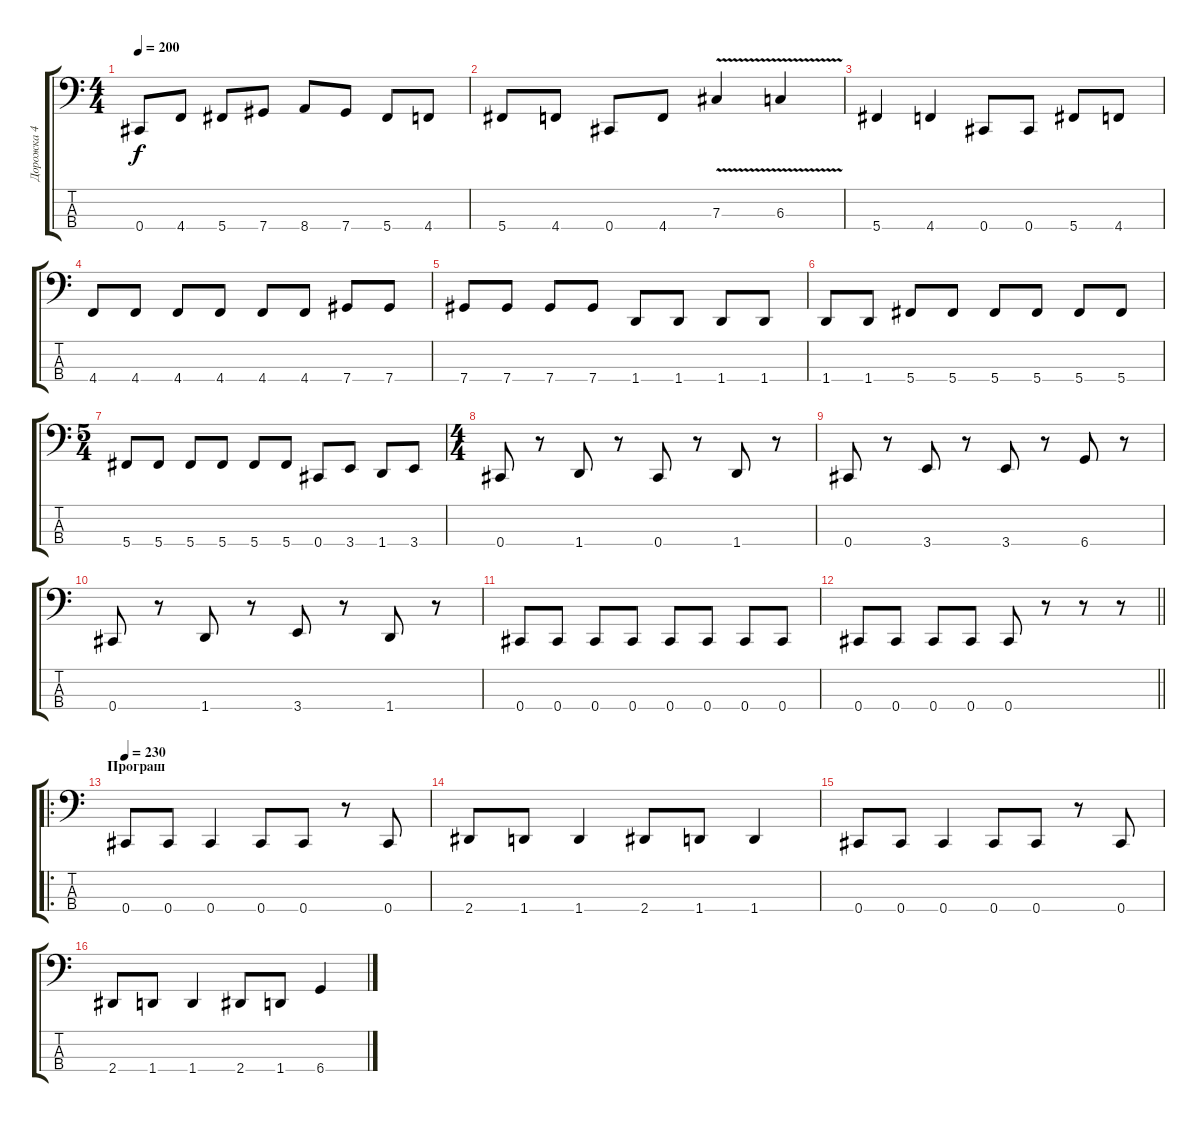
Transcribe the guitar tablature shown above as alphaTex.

\track ("Дорожка 4" "Дорожка 4") {instrument electricbassfinger}
\staff {score tabs}
\tuning (E2 B1 Gb1 Db1) {hide}
\ts (4 4)
\tempo 200
\clef f4
\ks c
0.4.8{dy f} 4.4.8 5.4.8 7.4.8 8.4.8 7.4.8 5.4.8 4.4.8 |
5.4.8 4.4.8 0.4.8 4.4.8 7.3{v}.4 6.3{v}.4 |
5.4.4 4.4.4 0.4.8 0.4.8 5.4.8 4.4.8 |
4.4.8 4.4.8 4.4.8 4.4.8 4.4.8 4.4.8 7.4.8 7.4.8 |
7.4.8 7.4.8 7.4.8 7.4.8 1.4.8 1.4.8 1.4.8 1.4.8 |
1.4.8 1.4.8 5.4.8 5.4.8 5.4.8 5.4.8 5.4.8 5.4.8 |
\ts (5 4)
5.4.8 5.4.8 5.4.8 5.4.8 5.4.8 5.4.8 0.4.8 3.4.8 1.4.8 3.4.8 |
\ts (4 4)
0.4.8 r.8 1.4.8 r.8 0.4.8 r.8 1.4.8 r.8 |
0.4.8 r.8 3.4.8 r.8 3.4.8 r.8 6.4.8 r.8 |
0.4.8 r.8 1.4.8 r.8 3.4.8 r.8 1.4.8 r.8 |
0.4.8 0.4.8 0.4.8 0.4.8 0.4.8 0.4.8 0.4.8 0.4.8 |
\barLineRight lightlight
0.4.8 0.4.8 0.4.8 0.4.8 0.4.8 r.8 r.8 r.8 |
\ro
\section ("" "Програш")
\tempo 230
0.4.8 0.4.8 0.4.4 0.4.8 0.4.8 r.8 0.4.8 |
2.4.8 1.4.8 1.4.4 2.4.8 1.4.8 1.4.4 |
0.4.8 0.4.8 0.4.4 0.4.8 0.4.8 r.8 0.4.8 |
2.4.8 1.4.8 1.4.4 2.4.8 1.4.8 6.4.4
